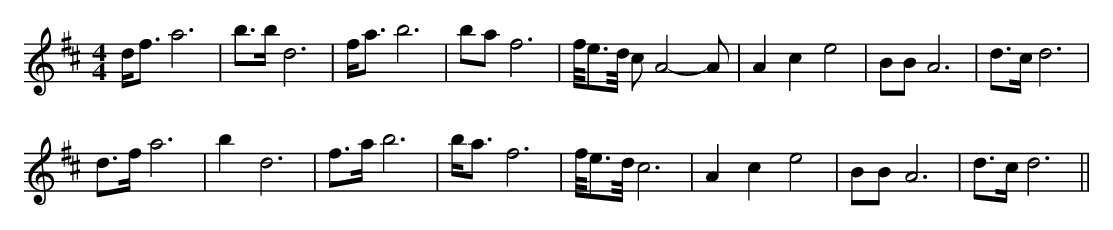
X:1
M:4/4
K:D
d/f>a12|b>bd6|f/a>b12|baf6|f//e>d/ cA4-A|A2c2e4|BBA6|d>cd6|
d>fa6|b2d6|f>ab6|b/a>f12|f//e>d/c6|A2c2e4|BBA6|d>cd6||
